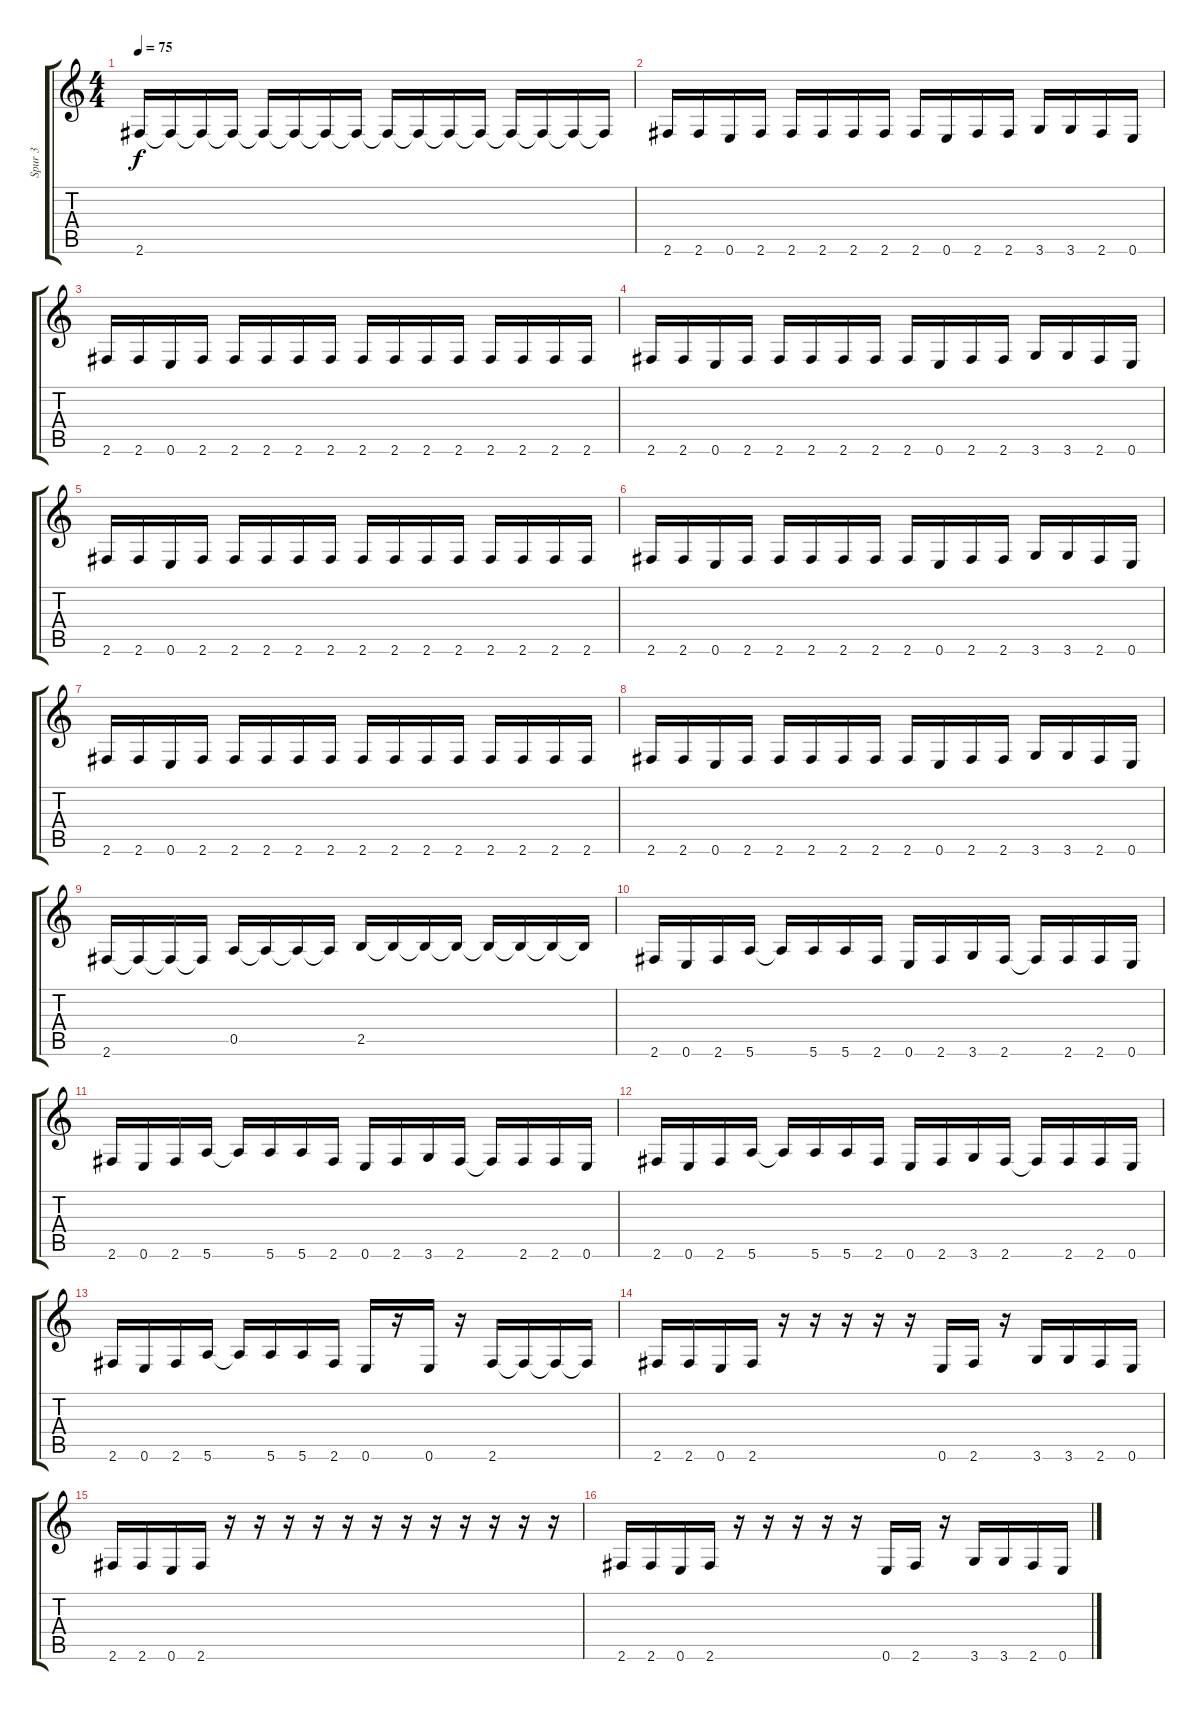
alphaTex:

\track ("Spur 3" "Spur 3") {instrument electricbasspick}
\staff {score tabs}
\tuning (E4 B3 G3 D3 A2 E2) {hide}
\ts (4 4)
\tempo 75
\clef g2
\ks c
2.6.16{dy f} 2.6{t}.16 2.6{t}.16 2.6{t}.16 2.6{t}.16 2.6{t}.16 2.6{t}.16 2.6{t}.16 2.6{t}.16 2.6{t}.16 2.6{t}.16 2.6{t}.16 2.6{t}.16 2.6{t}.16 2.6{t}.16 2.6{t}.16 |
2.6.16 2.6.16 0.6.16 2.6.16 2.6.16 2.6.16 2.6.16 2.6.16 2.6.16 0.6.16 2.6.16 2.6.16 3.6.16 3.6.16 2.6.16 0.6.16 |
2.6.16 2.6.16 0.6.16 2.6.16 2.6.16 2.6.16 2.6.16 2.6.16 2.6.16 2.6.16 2.6.16 2.6.16 2.6.16 2.6.16 2.6.16 2.6.16 |
2.6.16 2.6.16 0.6.16 2.6.16 2.6.16 2.6.16 2.6.16 2.6.16 2.6.16 0.6.16 2.6.16 2.6.16 3.6.16 3.6.16 2.6.16 0.6.16 |
2.6.16 2.6.16 0.6.16 2.6.16 2.6.16 2.6.16 2.6.16 2.6.16 2.6.16 2.6.16 2.6.16 2.6.16 2.6.16 2.6.16 2.6.16 2.6.16 |
2.6.16 2.6.16 0.6.16 2.6.16 2.6.16 2.6.16 2.6.16 2.6.16 2.6.16 0.6.16 2.6.16 2.6.16 3.6.16 3.6.16 2.6.16 0.6.16 |
2.6.16 2.6.16 0.6.16 2.6.16 2.6.16 2.6.16 2.6.16 2.6.16 2.6.16 2.6.16 2.6.16 2.6.16 2.6.16 2.6.16 2.6.16 2.6.16 |
2.6.16 2.6.16 0.6.16 2.6.16 2.6.16 2.6.16 2.6.16 2.6.16 2.6.16 0.6.16 2.6.16 2.6.16 3.6.16 3.6.16 2.6.16 0.6.16 |
2.6.16 2.6{t}.16 2.6{t}.16 2.6{t}.16 0.5.16 0.5{t}.16 0.5{t}.16 0.5{t}.16 2.5.16 2.5{t}.16 2.5{t}.16 2.5{t}.16 2.5{t}.16 2.5{t}.16 2.5{t}.16 2.5{t}.16 |
2.6.16 0.6.16 2.6.16 5.6.16 5.6{t}.16 5.6.16 5.6.16 2.6.16 0.6.16 2.6.16 3.6.16 2.6.16 2.6{t}.16 2.6.16 2.6.16 0.6.16 |
2.6.16 0.6.16 2.6.16 5.6.16 5.6{t}.16 5.6.16 5.6.16 2.6.16 0.6.16 2.6.16 3.6.16 2.6.16 2.6{t}.16 2.6.16 2.6.16 0.6.16 |
2.6.16 0.6.16 2.6.16 5.6.16 5.6{t}.16 5.6.16 5.6.16 2.6.16 0.6.16 2.6.16 3.6.16 2.6.16 2.6{t}.16 2.6.16 2.6.16 0.6.16 |
2.6.16 0.6.16 2.6.16 5.6.16 5.6{t}.16 5.6.16 5.6.16 2.6.16 0.6.16 r.16 0.6.16 r.16 2.6.16 2.6{t}.16 2.6{t}.16 2.6{t}.16 |
2.6.16 2.6.16 0.6.16 2.6.16 r.16 r.16 r.16 r.16 r.16 0.6.16 2.6.16 r.16 3.6.16 3.6.16 2.6.16 0.6.16 |
2.6.16 2.6.16 0.6.16 2.6.16 r.16 r.16 r.16 r.16 r.16 r.16 r.16 r.16 r.16 r.16 r.16 r.16 |
2.6.16 2.6.16 0.6.16 2.6.16 r.16 r.16 r.16 r.16 r.16 0.6.16 2.6.16 r.16 3.6.16 3.6.16 2.6.16 0.6.16
